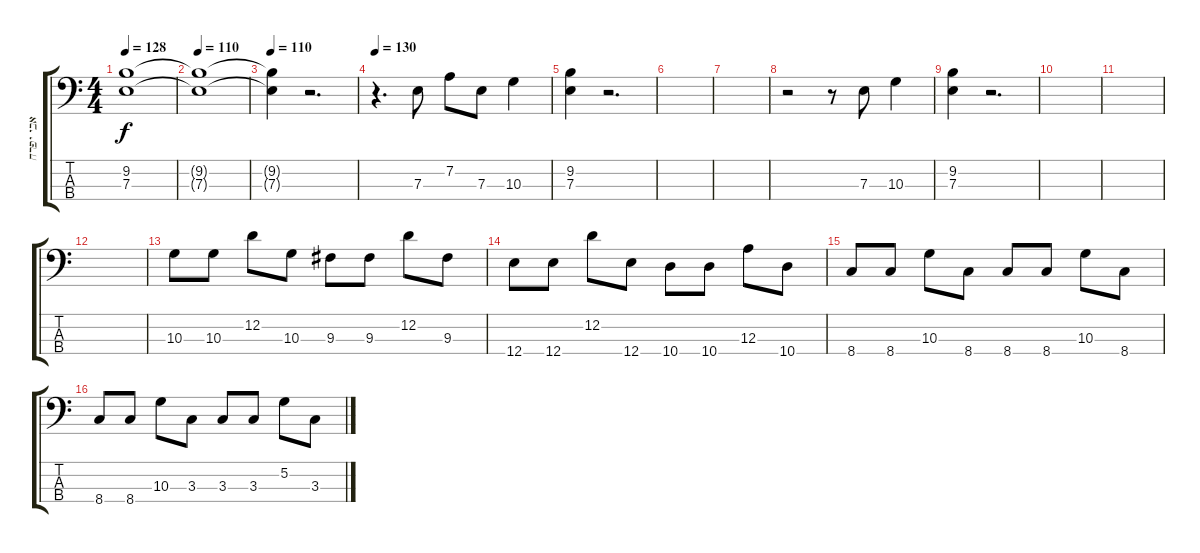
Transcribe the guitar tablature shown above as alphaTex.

\track ("אבי יפרח" "אבי יפרח") {instrument electricbassfinger}
\staff {score tabs}
\tuning (G2 D2 A1 E1) {hide}
\ts (4 4)
\tempo 128
\tempo 110
\tempo 128
\clef f4
\ks c
(9.2 7.3).1{dy f instrument electricbassfinger} |
\tempo 110
(9.2{t} 7.3{t}).1 |
\tempo 110
(9.2{t} 7.3{t}).4 r.2{d} |
\tempo 130
r.4{d} 7.3.8 7.2.8 7.3.8 10.3.4 |
(9.2 7.3).4 r.2{d} |
|
|
r.2 r.8 7.3.8 10.3.4 |
(9.2 7.3).4 r.2{d} |
|
|
|
10.3.8 10.3.8 12.2.8 10.3.8 9.3.8 9.3.8 12.2.8 9.3.8 |
12.4.8 12.4.8 12.2.8 12.4.8 10.4.8 10.4.8 12.3.8 10.4.8 |
8.4.8 8.4.8 10.3.8 8.4.8 8.4.8 8.4.8 10.3.8 8.4.8 |
8.4.8 8.4.8 10.3.8 3.3.8 3.3.8 3.3.8 5.2.8 3.3.8
